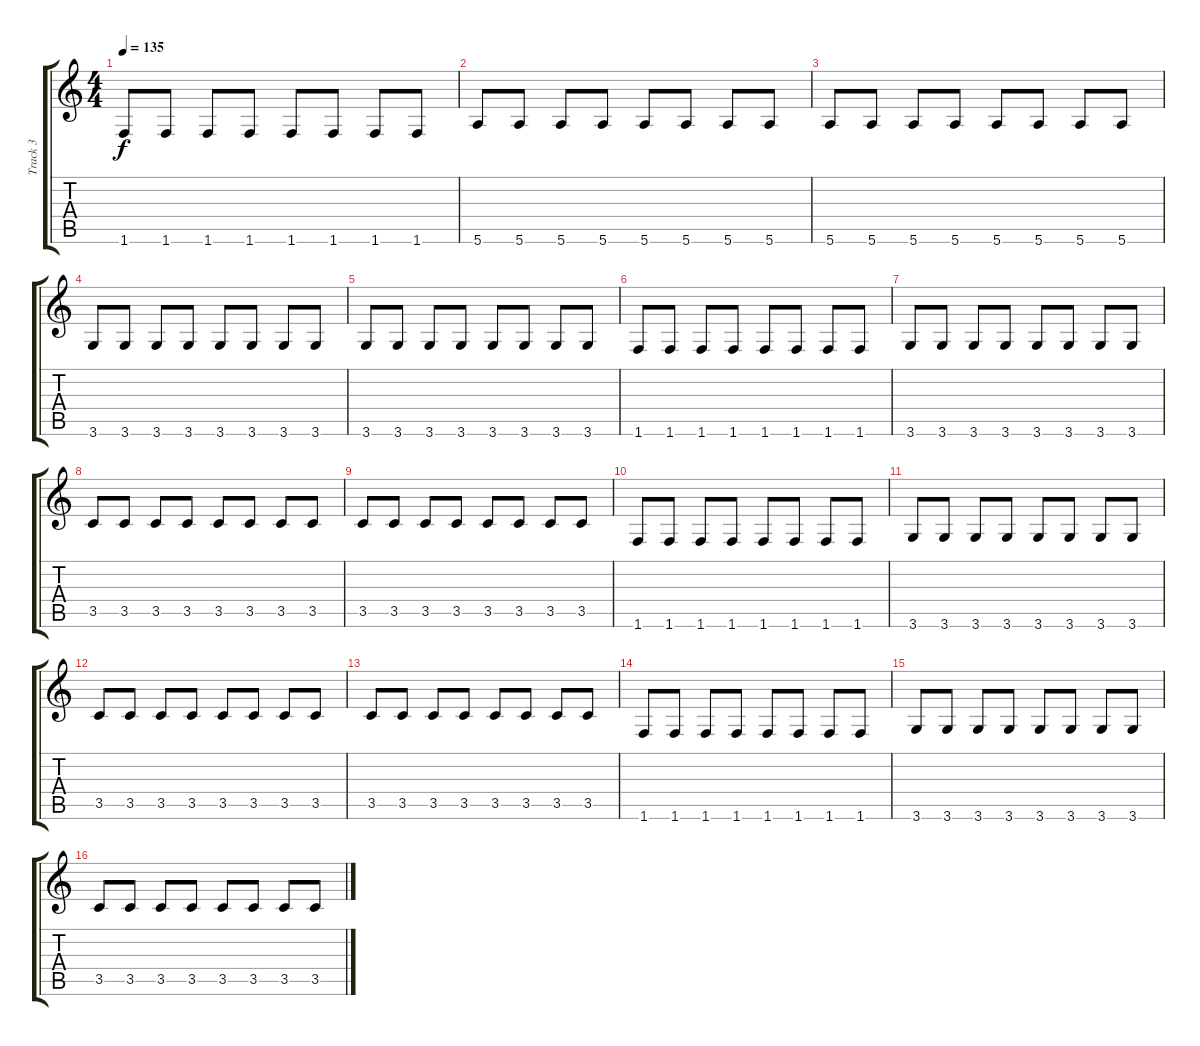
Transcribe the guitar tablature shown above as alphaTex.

\track ("Track 3" "Track 3") {instrument electricbassfinger}
\staff {score tabs}
\tuning (E4 B3 G3 D3 A2 E2) {hide}
\ts (4 4)
\tempo 135
\clef g2
\ks c
1.6.8{dy f} 1.6.8 1.6.8 1.6.8 1.6.8 1.6.8 1.6.8 1.6.8 |
5.6.8 5.6.8 5.6.8 5.6.8 5.6.8 5.6.8 5.6.8 5.6.8 |
5.6.8 5.6.8 5.6.8 5.6.8 5.6.8 5.6.8 5.6.8 5.6.8 |
3.6.8 3.6.8 3.6.8 3.6.8 3.6.8 3.6.8 3.6.8 3.6.8 |
3.6.8 3.6.8 3.6.8 3.6.8 3.6.8 3.6.8 3.6.8 3.6.8 |
1.6.8 1.6.8 1.6.8 1.6.8 1.6.8 1.6.8 1.6.8 1.6.8 |
3.6.8 3.6.8 3.6.8 3.6.8 3.6.8 3.6.8 3.6.8 3.6.8 |
3.5.8 3.5.8 3.5.8 3.5.8 3.5.8 3.5.8 3.5.8 3.5.8 |
3.5.8 3.5.8 3.5.8 3.5.8 3.5.8 3.5.8 3.5.8 3.5.8 |
1.6.8 1.6.8 1.6.8 1.6.8 1.6.8 1.6.8 1.6.8 1.6.8 |
3.6.8 3.6.8 3.6.8 3.6.8 3.6.8 3.6.8 3.6.8 3.6.8 |
3.5.8 3.5.8 3.5.8 3.5.8 3.5.8 3.5.8 3.5.8 3.5.8 |
3.5.8 3.5.8 3.5.8 3.5.8 3.5.8 3.5.8 3.5.8 3.5.8 |
1.6.8 1.6.8 1.6.8 1.6.8 1.6.8 1.6.8 1.6.8 1.6.8 |
3.6.8 3.6.8 3.6.8 3.6.8 3.6.8 3.6.8 3.6.8 3.6.8 |
3.5.8 3.5.8 3.5.8 3.5.8 3.5.8 3.5.8 3.5.8 3.5.8
